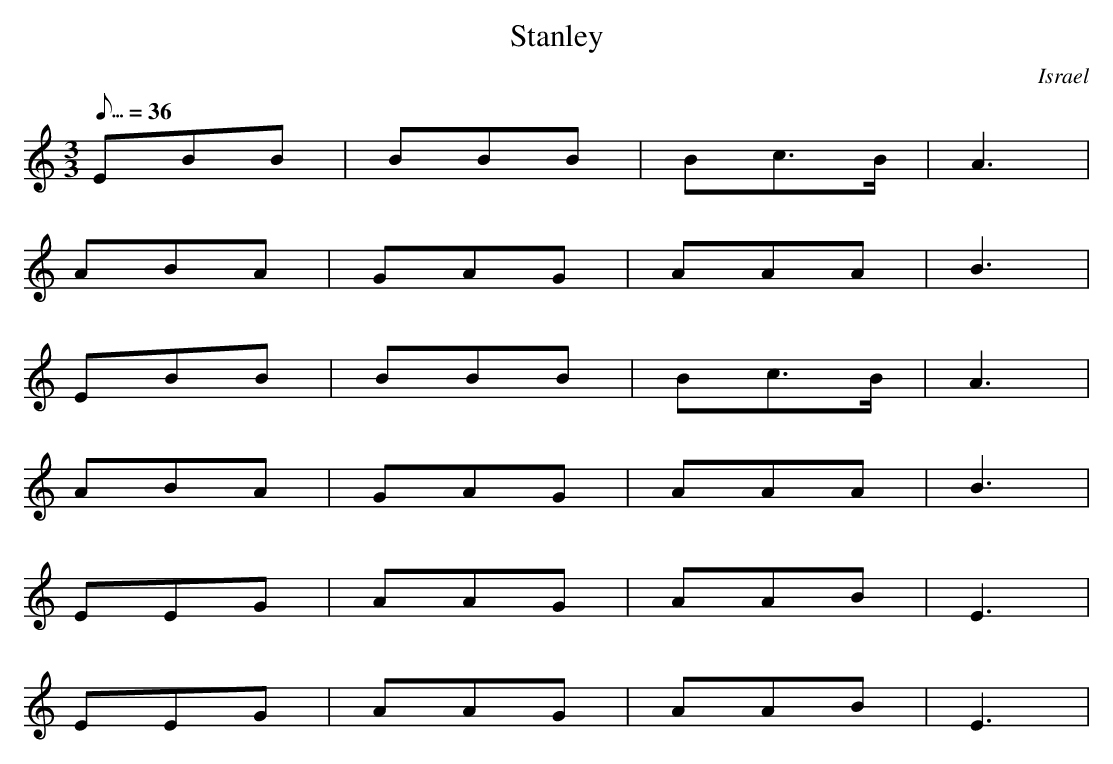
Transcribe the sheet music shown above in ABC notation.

X:1
T: Stanley
L:1/3
O: Israel
M:3/3
Q:1/3=36
K:C
EBB | BBB | Bc3/2B/2 | A3 |
ABA | GAG | AAA | B3 |
EBB | BBB | Bc3/2B/2 | A3 |
ABA | GAG | AAA | B3 |
EEG | AAG | AAB | E3 |
EEG | AAG | AAB | E3 |
